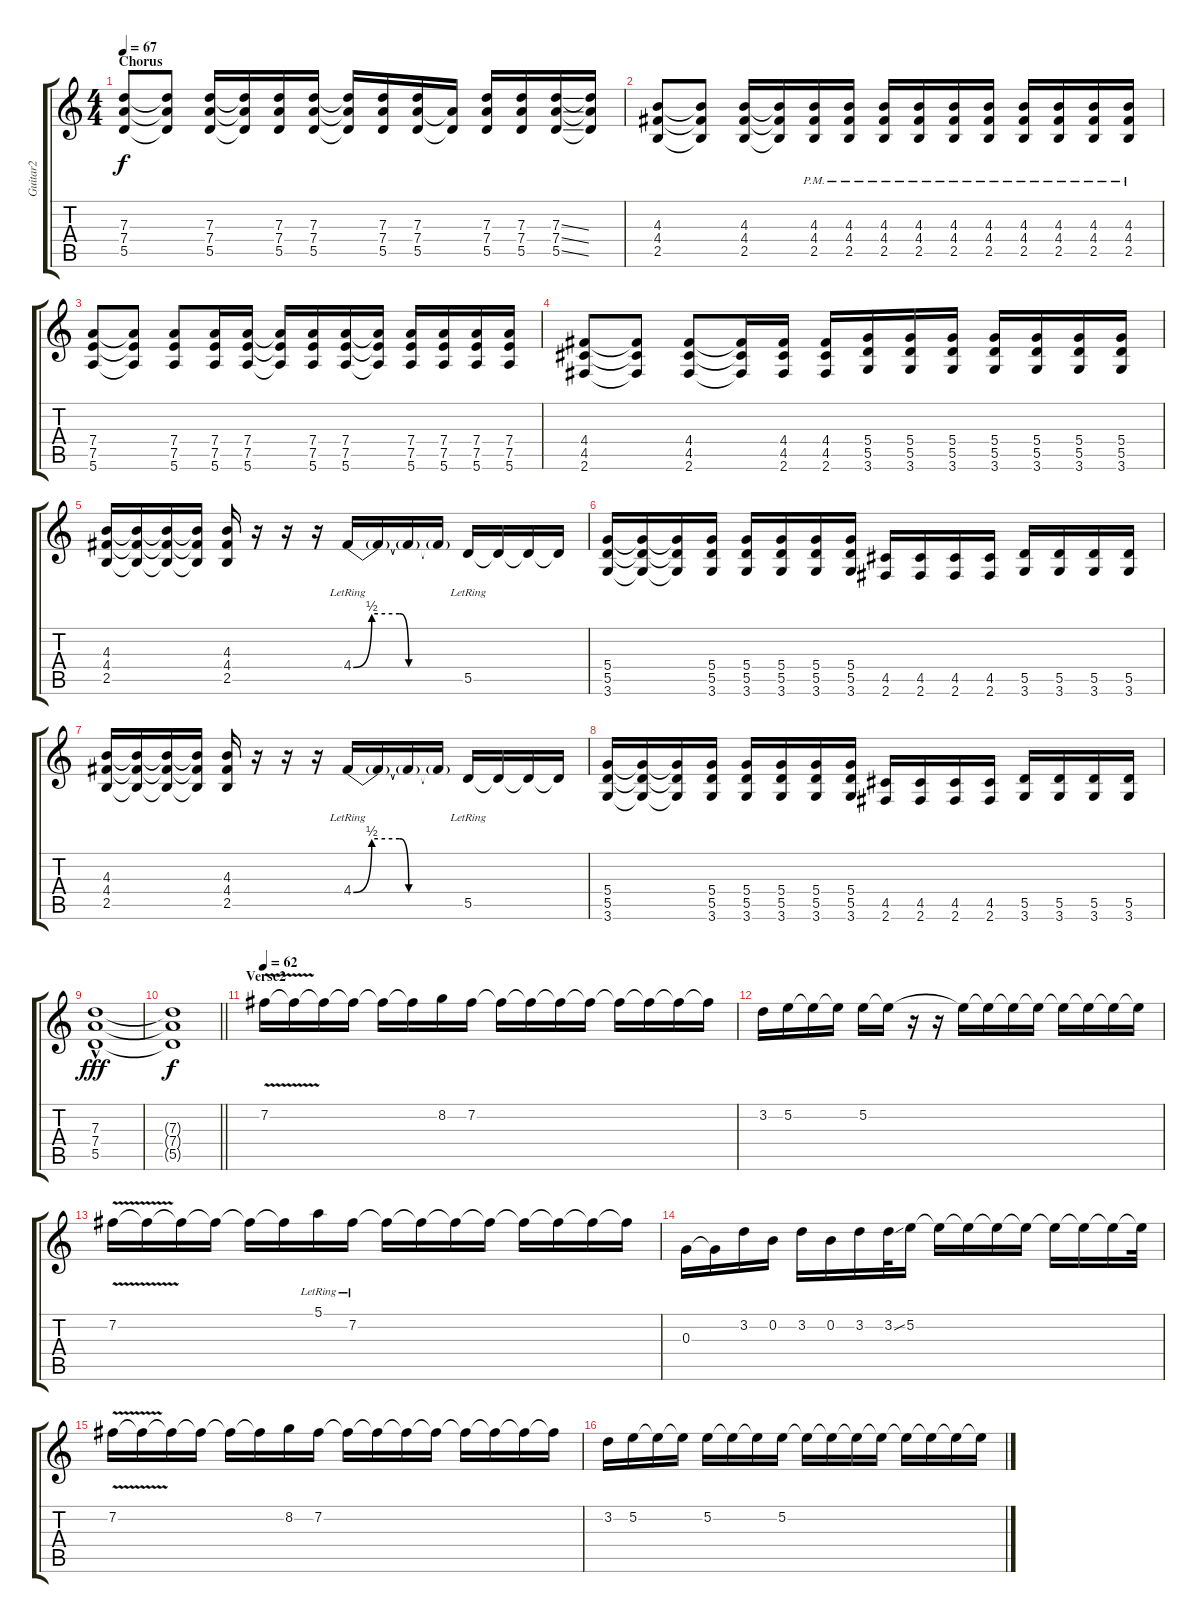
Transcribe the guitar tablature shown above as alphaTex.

\track ("Guitar2" "Guitar2") {instrument electricguitarjazz}
\staff {score tabs}
\tuning (E4 B3 G3 D3 A2 E2) {hide}
\ts (4 4)
\section ("" "Chorus")
\tempo 67
\clef g2
\ks c
(7.3 7.4 5.5).8{dy f} (7.3{t} 7.4{t} 5.5{t}).8 (7.3 7.4 5.5).16 (7.3{t} 7.4{t} 5.5{t}).16 (7.3 7.4 5.5).16 (7.3 7.4 5.5).16 (7.3{t} 7.4{t} 5.5{t}).16 (7.3 7.4 5.5).16 (7.3 7.4 5.5).16 (7.4{t} 5.5{t}).16 (7.3 7.4 5.5).16 (7.3 7.4 5.5).16 (7.3{ss} 7.4{ss} 5.5{ss}).16 (7.3{t} 7.4{t} 5.5{t}).16 |
(4.3 4.4 2.5).8 (4.3{t} 4.4{t} 2.5{t}).8 (4.3 4.4 2.5).16 (4.3{t} 4.4{t} 2.5{t}).16 (4.3{pm} 4.4{pm} 2.5{pm}).16 (4.3{pm} 4.4{pm} 2.5{pm}).16 (4.3{pm} 4.4{pm} 2.5{pm}).16 (4.3{pm} 4.4{pm} 2.5{pm}).16 (4.3{pm} 4.4{pm} 2.5{pm}).16 (4.3{pm} 4.4{pm} 2.5{pm}).16 (4.3{pm} 4.4{pm} 2.5{pm}).16 (4.3{pm} 4.4{pm} 2.5{pm}).16 (4.3{pm} 4.4{pm} 2.5{pm}).16 (4.3{pm} 4.4{pm} 2.5{pm}).16 |
(7.4 7.5 5.6).8 (7.4{t} 7.5{t} 5.6{t}).8 (7.4 7.5 5.6).8 (7.4 7.5 5.6).16 (7.4 7.5 5.6).16 (7.4{t} 7.5{t} 5.6{t}).16 (7.4 7.5 5.6).16 (7.4 7.5 5.6).16 (7.4{t} 7.5{t} 5.6{t}).16 (7.4 7.5 5.6).16 (7.4 7.5 5.6).16 (7.4 7.5 5.6).16 (7.4 7.5 5.6).16 |
(4.4 4.5 2.6).8 (4.4{t} 4.5{t} 2.6{t}).8 (4.4 4.5 2.6).8 (4.4{t} 4.5{t} 2.6{t}).16 (4.4 4.5 2.6).16 (4.4 4.5 2.6).16 (5.4 5.5 3.6).16 (5.4 5.5 3.6).16 (5.4 5.5 3.6).16 (5.4 5.5 3.6).16 (5.4 5.5 3.6).16 (5.4 5.5 3.6).16 (5.4 5.5 3.6).16 |
(4.3 4.4 2.5).16 (4.3{t} 4.4{t} 2.5{t}).16 (4.3{t} 4.4{t} 2.5{t}).16 (4.3{t} 4.4{t} 2.5{t}).16 (4.3 4.4 2.5).16 r.16 r.16 r.16 4.4{be (custom 0 0 10 2 25 2 30 0 60 0) lr}.16 4.4{t}.16 4.4{t}.16 4.4{t}.16 5.5{lr}.16 5.5{t}.16 5.5{t}.16 5.5{t}.16 |
(5.4 5.5 3.6).16 (5.4{t} 5.5{t} 3.6{t}).16 (5.4{t} 5.5{t} 3.6{t}).16 (5.4 5.5 3.6).16 (5.4 5.5 3.6).16 (5.4 5.5 3.6).16 (5.4 5.5 3.6).16 (5.4 5.5 3.6).16 (4.5 2.6).16 (4.5 2.6).16 (4.5 2.6).16 (4.5 2.6).16 (5.5 3.6).16 (5.5 3.6).16 (5.5 3.6).16 (5.5 3.6).16 |
(4.3 4.4 2.5).16 (4.3{t} 4.4{t} 2.5{t}).16 (4.3{t} 4.4{t} 2.5{t}).16 (4.3{t} 4.4{t} 2.5{t}).16 (4.3 4.4 2.5).16 r.16 r.16 r.16 4.4{be (custom 0 0 10 2 25 2 30 0 60 0) lr}.16 4.4{t}.16 4.4{t}.16 4.4{t}.16 5.5{lr}.16 5.5{t}.16 5.5{t}.16 5.5{t}.16 |
(5.4 5.5 3.6).16 (5.4{t} 5.5{t} 3.6{t}).16 (5.4{t} 5.5{t} 3.6{t}).16 (5.4 5.5 3.6).16 (5.4 5.5 3.6).16 (5.4 5.5 3.6).16 (5.4 5.5 3.6).16 (5.4 5.5 3.6).16 (4.5 2.6).16 (4.5 2.6).16 (4.5 2.6).16 (4.5 2.6).16 (5.5 3.6).16 (5.5 3.6).16 (5.5 3.6).16 (5.5 3.6).16 |
(7.3{hac} 7.4{hac} 5.5{hac}).1{dy fff} |
\barLineRight lightlight
(7.3{t} 7.4{t} 5.5{t}).1{dy f} |
\section ("" "Verse2")
\tempo 62
7.2{v}.16{instrument electricguitarjazz} 7.2{t}.16 7.2{t}.16 7.2{t}.16 7.2{t}.16 7.2{t}.16 8.2.16 7.2.16 7.2{t}.16 7.2{t}.16 7.2{t}.16 7.2{t}.16 7.2{t}.16 7.2{t}.16 7.2{t}.16 7.2{t}.16 |
3.2.16 5.2.16 5.2{t}.16 5.2{t}.16 5.2.16 5.2{t}.16 r.16 r.16 5.2{t}.16 5.2{t}.16 5.2{t}.16 5.2{t}.16 5.2{t}.16 5.2{t}.16 5.2{t}.16 5.2{t}.16 |
7.2{v}.16 7.2{t}.16 7.2{t}.16 7.2{t}.16 7.2{t}.16 7.2{t}.16 5.1{lr}.16 7.2{lr}.16 7.2{t}.16 7.2{t}.16 7.2{t}.16 7.2{t}.16 7.2{t}.16 7.2{t}.16 7.2{t}.16 7.2{t}.16 |
0.3.16 0.3{t}.16 3.2.16 0.2.16 3.2.16 0.2.16 3.2.16 3.2{ss}.32 5.2.16 5.2{t}.16 5.2{t}.16 5.2{t}.16 5.2{t}.16 5.2{t}.16 5.2{t}.16 5.2{t}.16 5.2{t}.32 |
7.2{v}.16 7.2{t}.16 7.2{t}.16 7.2{t}.16 7.2{t}.16 7.2{t}.16 8.2.16 7.2.16 7.2{t}.16 7.2{t}.16 7.2{t}.16 7.2{t}.16 7.2{t}.16 7.2{t}.16 7.2{t}.16 7.2{t}.16 |
3.2.16 5.2.16 5.2{t}.16 5.2{t}.16 5.2.16 5.2{t}.16 5.2{t}.16 5.2.16 5.2{t}.16 5.2{t}.16 5.2{t}.16 5.2{t}.16 5.2{t}.16 5.2{t}.16 5.2{t}.16 5.2{t}.16
